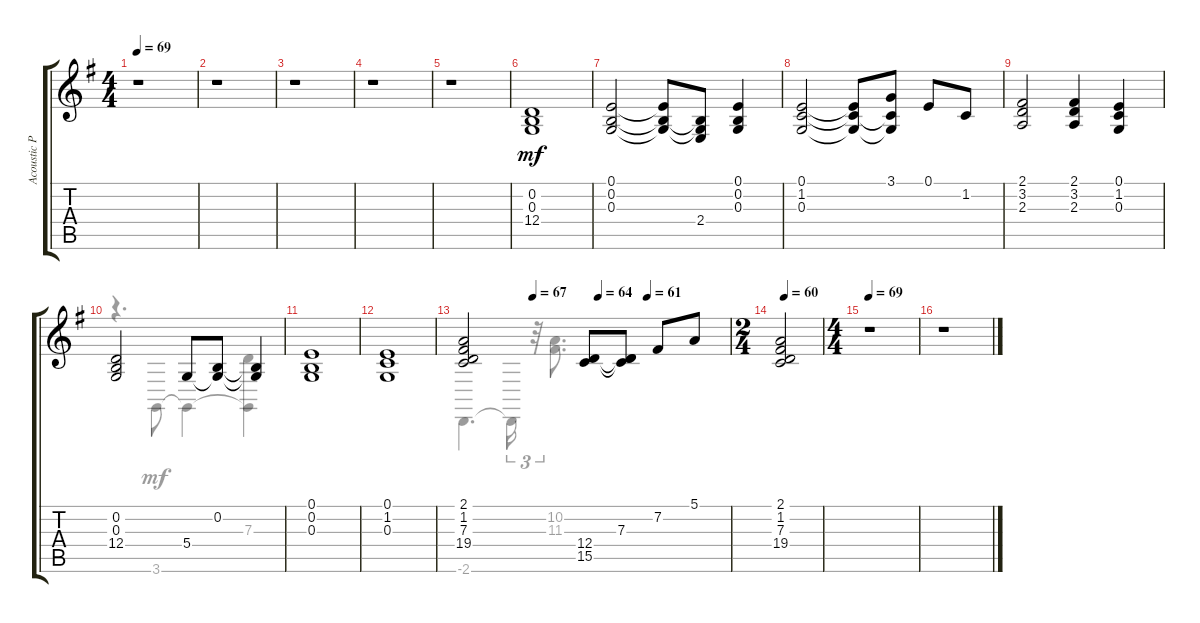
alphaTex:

\track ("Acoustic Piano" "Acoustic P") {instrument acousticgrandpiano}
\staff {score tabs}
\tuning (E4 B3 G3 D3 A2 E2) {hide}
\voice
\ts (4 4)
\tempo 69
\clef g2
\ks eminor
r.1{dy mf instrument acousticgrandpiano} |
r.1 |
r.1 |
r.1 |
r.1 |
(0.2 0.3 12.4).1 |
(0.1 0.2 0.3).2 (0.1{t} 0.2{t} 0.3{t}).8 (0.2{t} 0.3{t} 2.4).8 (0.1 0.2 0.3).4 |
(0.1 1.2 0.3).2 (0.1{t} 1.2{t} 0.3{t}).8 (3.1 1.2{t} 0.3{t}).8 0.1.8 1.2.8 |
(2.1 3.2 2.3).2 (2.1 3.2 2.3).4 (0.1 1.2 0.3).4 |
(0.2 0.3 12.4).2 5.4.8 (0.2 5.4{t}).8 (0.2{t} 5.4{t}).4 |
(0.1 0.2 0.3).1 |
(0.1 1.2 0.3).1 |
\tempo (67 0.25)
\tempo (64 0.5)
\tempo (61 0.6875)
(2.1 1.2 7.3 19.4).2 (12.4 15.5).8 (7.3 12.4{t} 15.5{t}).8 7.2.8 5.1.8 |
\ts (2 4)
\tempo 60
(2.1 1.2 7.3 19.4).2 |
\ts (4 4)
\tempo 69
r.1 |
r.1
\voice
\clef g2
\ottava regular
\simile none
\ks eminor
|
|
|
|
|
|
|
|
|
r.4{d} 3.6.8 3.6{t}.4 (7.3 3.6{t}).4 |
|
|
-2.6.4{d} -2.6{t}.16{tu (3 2)} r.32{tu (3 2)} (10.2 11.3).8{d} |
|
|
